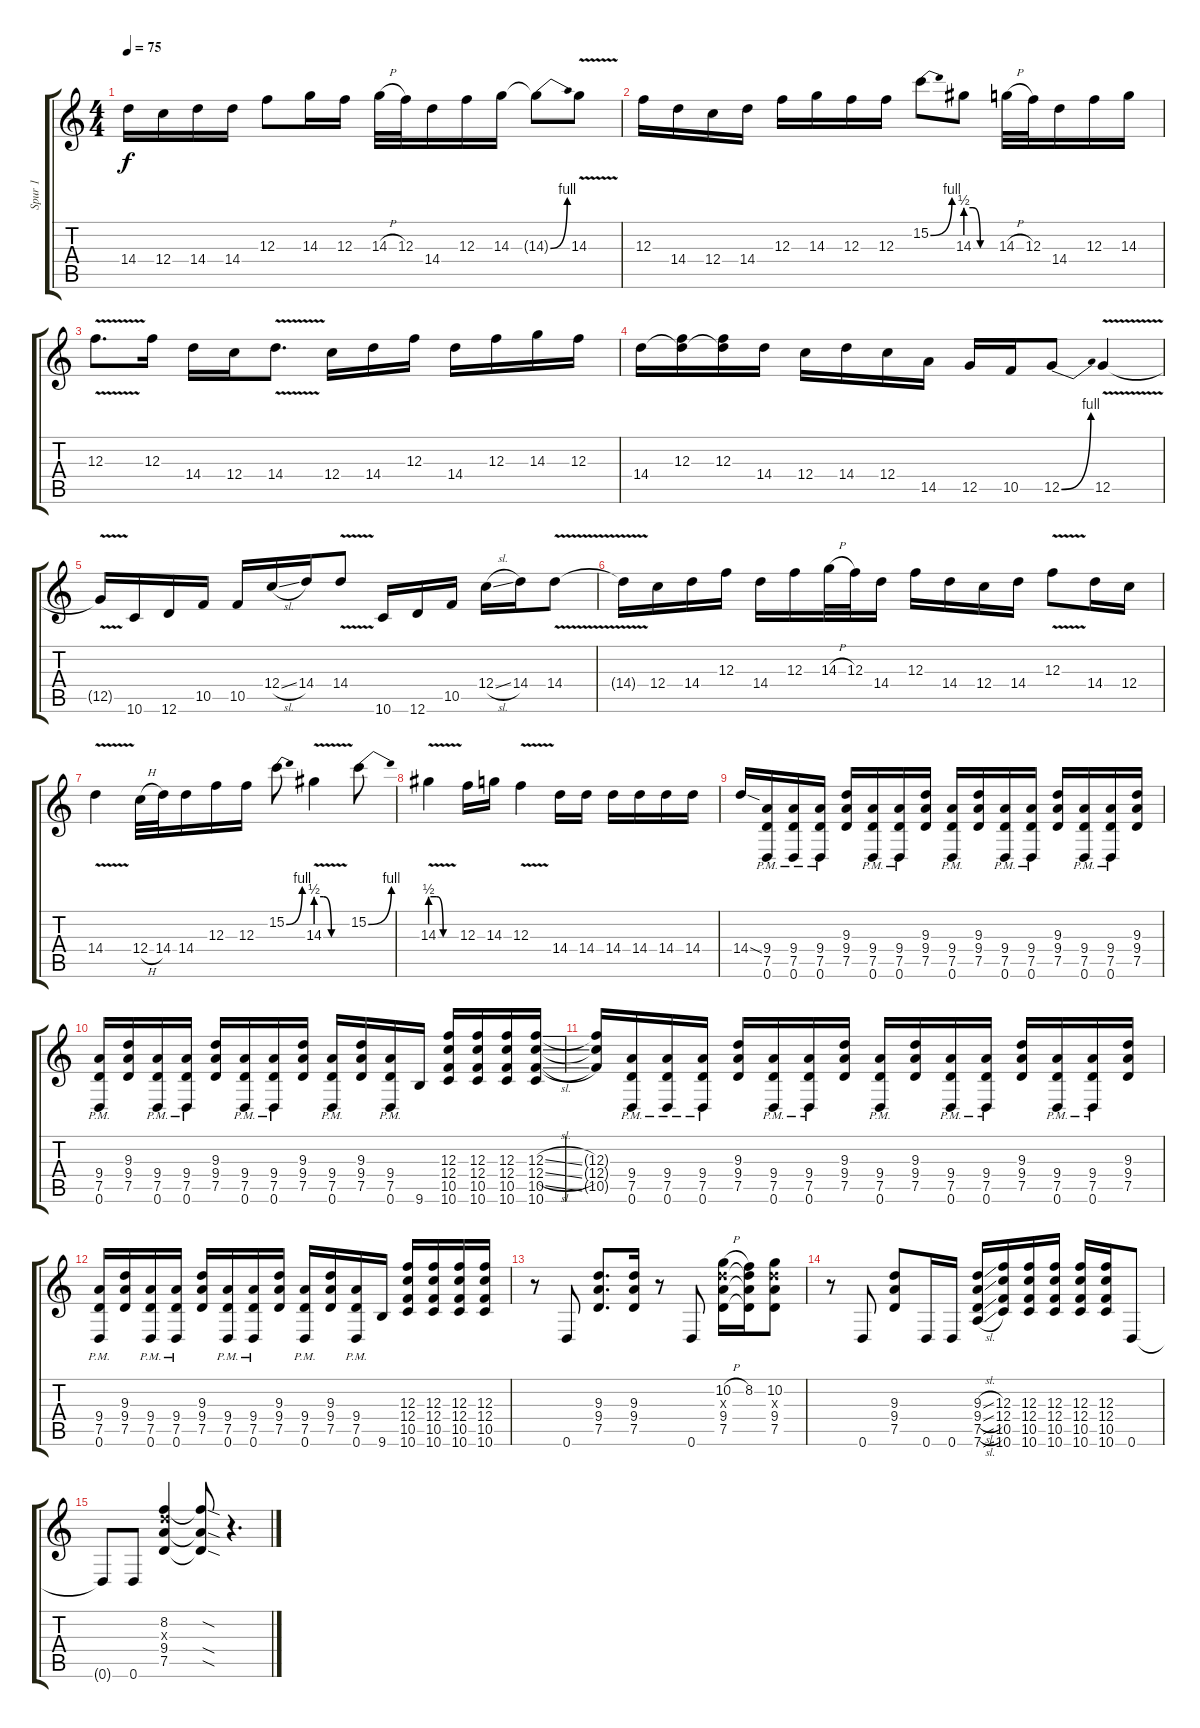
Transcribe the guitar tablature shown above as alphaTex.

\track ("Spur 1" "Spur 1") {instrument distortionguitar}
\staff {score tabs}
\tuning (D4 A3 F3 C3 G2 D2) {hide}
\ts (4 4)
\tempo 75
\clef g2
\ks c
14.4{t}.16{dy f} 12.4.16 14.4.16 14.4.16 12.3.8 14.3.16 12.3.16 14.3{h}.32 12.3.32 14.4.16 12.3.16 14.3.16 14.3{be (bend 0 0 60 4) t}.8 14.3{v}.8 |
12.3.16 14.4.16 12.4.16 14.4.16 12.3.16 14.3.16 12.3.16 12.3.16 15.2{be (bend 0 0 60 4)}.8 14.3{be (custom 0 2 15 2 30 0 60 0)}.8 14.3{h}.32 12.3.32 14.4.16 12.3.16 14.3.16 |
12.3{v}.8{d} 12.3.16 14.4.16 12.4.16 14.4{v}.8{d} 12.4.16 14.4.16 12.3.16 14.4.16 12.3.16 14.3.16 12.3.16 |
14.4.16 (12.3 14.4{t}).16 (12.3 14.4{t}).16 14.4.16 12.4.16 14.4.16 12.4.16 14.5.16 12.5.16 10.5.16 12.5{be (bend 0 0 60 4)}.8 12.5{v}.4 |
12.5{t}.16 10.6.16 12.6.16 10.5.16 10.5.16 12.4{sl}.16 14.4.16 14.4{v}.8 10.6.16 12.6.16 10.5.16 12.4{sl}.16 14.4.16 14.4{v}.8 |
14.4{t}.16 12.4.16 14.4.16 12.3.16 14.4.16 12.3.16 14.3{h}.32 12.3.32 14.4.16 12.3.16 14.4.16 12.4.16 14.4.16 12.3{v}.8 14.4.16 12.4.16 |
14.4{v}.4 12.4{h}.32 14.4.32 14.4.16 12.3.16 12.3.16 15.2{be (bend 0 0 60 4)}.8 14.3{be (custom 0 2 15 2 30 0 60 0) v}.4 15.2{be (bend 0 0 60 4)}.8 |
14.3{be (custom 0 2 15 2 30 0 60 0) v}.4 12.3.16 14.3.16 12.3{v}.4 14.4.16 14.4.16 14.4.16 14.4.16 14.4.16 14.4.16 |
14.4{sod}.16 (9.4{pm} 7.5{pm} 0.6{pm}).16 (9.4{pm} 7.5{pm} 0.6{pm}).16 (9.4{pm} 7.5{pm} 0.6{pm}).16 (9.3 9.4 7.5).16 (9.4{pm} 7.5{pm} 0.6{pm}).16 (9.4{pm} 7.5{pm} 0.6{pm}).16 (9.3 9.4 7.5).16 (9.4{pm} 7.5{pm} 0.6{pm}).16 (9.3 9.4 7.5).16 (9.4{pm} 7.5{pm} 0.6{pm}).16 (9.4{pm} 7.5{pm} 0.6{pm}).16 (9.3 9.4 7.5).16 (9.4{pm} 7.5{pm} 0.6{pm}).16 (9.4{pm} 7.5{pm} 0.6{pm}).16 (9.3 9.4 7.5).16 |
(9.4{pm} 7.5{pm} 0.6{pm}).16 (9.3 9.4 7.5).16 (9.4{pm} 7.5{pm} 0.6{pm}).16 (9.4{pm} 7.5{pm} 0.6{pm}).16 (9.3 9.4 7.5).16 (9.4{pm} 7.5{pm} 0.6{pm}).16 (9.4{pm} 7.5{pm} 0.6{pm}).16 (9.3 9.4 7.5).16 (9.4{pm} 7.5{pm} 0.6{pm}).16 (9.3 9.4 7.5).16 (9.4{pm} 7.5{pm} 0.6{pm}).16 9.6.16 (12.3 12.4 10.5 10.6).16 (12.3 12.4 10.5 10.6).16 (12.3 12.4 10.5 10.6).16 (12.3{sl} 12.4{sl} 10.5{sl} 10.6).16 |
(12.3{t} 12.4{t} 10.5{t}).16 (9.4{pm} 7.5{pm} 0.6{pm}).16 (9.4{pm} 7.5{pm} 0.6{pm}).16 (9.4{pm} 7.5{pm} 0.6{pm}).16 (9.3 9.4 7.5).16 (9.4{pm} 7.5{pm} 0.6{pm}).16 (9.4{pm} 7.5{pm} 0.6{pm}).16 (9.3 9.4 7.5).16 (9.4{pm} 7.5{pm} 0.6{pm}).16 (9.3 9.4 7.5).16 (9.4{pm} 7.5{pm} 0.6{pm}).16 (9.4{pm} 7.5{pm} 0.6{pm}).16 (9.3 9.4 7.5).16 (9.4{pm} 7.5{pm} 0.6{pm}).16 (9.4{pm} 7.5{pm} 0.6{pm}).16 (9.3 9.4 7.5).16 |
(9.4{pm} 7.5{pm} 0.6{pm}).16 (9.3 9.4 7.5).16 (9.4{pm} 7.5{pm} 0.6{pm}).16 (9.4{pm} 7.5{pm} 0.6{pm}).16 (9.3 9.4 7.5).16 (9.4{pm} 7.5{pm} 0.6{pm}).16 (9.4{pm} 7.5{pm} 0.6{pm}).16 (9.3 9.4 7.5).16 (9.4{pm} 7.5{pm} 0.6{pm}).16 (9.3 9.4 7.5).16 (9.4{pm} 7.5{pm} 0.6{pm}).16 9.6.16 (12.3 12.4 10.5 10.6).16 (12.3 12.4 10.5 10.6).16 (12.3 12.4 10.5 10.6).16 (12.3 12.4 10.5 10.6).16 |
r.8 0.6.8 (9.3 9.4 7.5).8{d} (9.3 9.4 7.5).16 r.8 0.6.8 (10.2{h} 9.3{x} 9.4 7.5).16 (8.2 9.3{t} 9.4{t} 7.5{t}).16 (10.2 9.3{x} 9.4 7.5).8 |
r.8 0.6.8 (9.3 9.4 7.5).8 0.6.16 0.6.16 (9.3{sl} 9.4{sl} 7.5{sl} 7.6{sl}).16 (12.3 12.4 10.5 10.6).16 (12.3 12.4 10.5 10.6).16 (12.3 12.4 10.5 10.6).16 (12.3 12.4 10.5 10.6).16 (12.3 12.4 10.5 10.6).16 0.6.8 |
0.6{t}.8 0.6.8 (8.2 9.3{x} 9.4 7.5).4 (8.2{sod t} 9.4{sod t} 7.5{sod t}).8 r.4{d}
